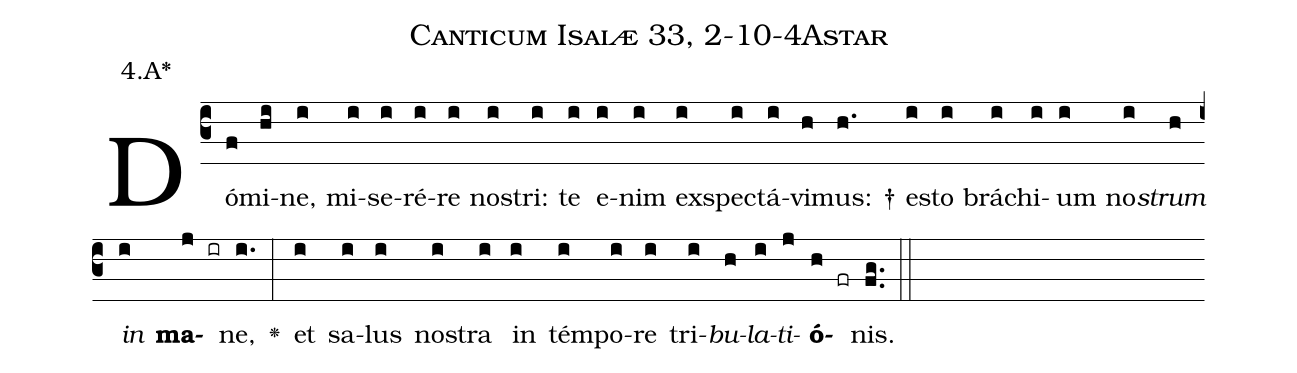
name: Canticum Isaiæ 33, 2-10-4Astar;
annotation: 4.A*;
%%
(c3)Dó(f)mi(hi)ne,(i) mi(i)se(i)ré(i)re(i) no(i)stri:(i) te(i) e(i)nim(i) ex(i)spe(i)ctá(i)vi(h)mus: †(h.) e(i)sto(i) brá(i)chi(i)um(i) no(i)<i>strum</i>(h) <i>in</i>(i) <b>ma</b>(j ir)ne,(i.) <v>\greheightstar</v>(:) et(i) sa(i)lus(i) no(i)stra(i) in(i) tém(i)po(i)re(i) tri(i)<i>bu</i>(h)<i>la</i>(i)<i>ti</i>(j)<b>ó</b>(h fr)nis.(fg..) (::)


%E(i) u(h) o(i) u(j) a(h) e.(fg..) (::)
